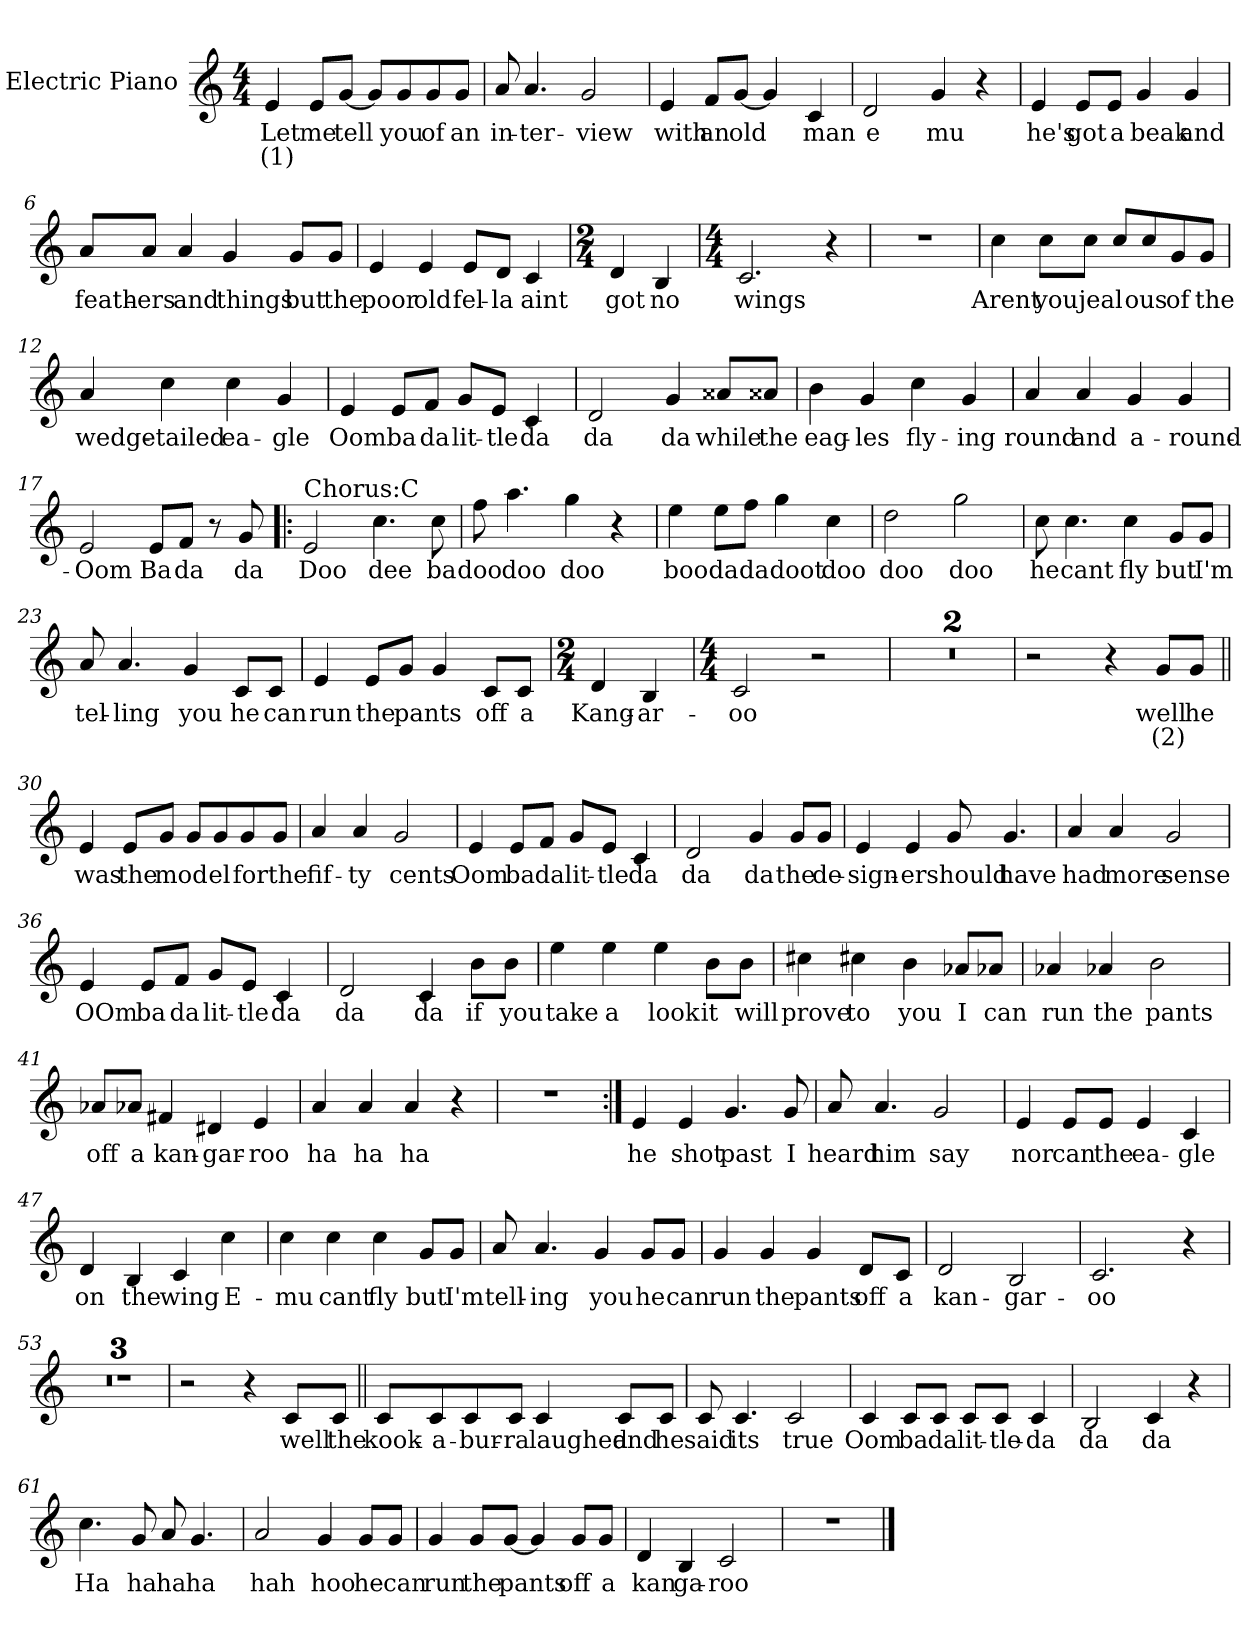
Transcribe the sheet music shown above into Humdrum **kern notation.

**kern	**text	**text
*part1	*part1	*part1
*staff1	*staff1	*staff1
*I"Electric Piano	*	*
*I'E.Pno	*	*
*clefG2	*	*
*k[]	*	*
*C:	*	*
*M4/4	*	*
=1	=1	=1
4e/	Let	(1)
8e/L	me	.
[8g/J	tell	.
8g/L]	.	.
8g/	you	.
8g/	of	.
8g/J	an	.
=2	=2	=2
8a/	in-	.
4.a/	-ter-	.
2g/	-view	.
=3	=3	=3
4e/	with	.
8f/L	an	.
[8g/J	old	.
4g/]	.	.
4c/	man	.
=4	=4	=4
2d/	e	.
4g/	mu	.
4r	.	.
!!LO:LB:g=z
=5	=5	=5
4e/	he's	.
8e/L	got	.
8e/J	a	.
4g/	beak	.
4g/	and	.
=6	=6	=6
8a/L	feath-	.
8a/J	-ers	.
4a/	and	.
4g/	things	.
8g/L	but	.
8g/J	the	.
=7	=7	=7
4e/	poor	.
4e/	old	.
8e/L	fel-	.
8d/J	-la	.
4c/	aint	.
!!LO:LB:g=z
=8	=8	=8
*M2/4	*	*
4d/	got	.
4B/	no	.
=9	=9	=9
*M4/4	*	*
2.c/	wings	.
4r	.	.
=10	=10	=10
1r	.	.
=11	=11	=11
4cc\	Arent	.
8cc\L	you	.
8cc\J	-jeal	.
8cc/L	.	.
8cc/	ous	.
8g/	of	.
8g/J	the	.
=12	=12	=12
4a/	wedge-	.
4cc\	-tailed	.
4cc\	ea-	.
4g/	-gle	.
!!LO:LB:g=z
=13	=13	=13
4e/	Oom	.
8e/L	ba	.
8f/J	da	.
8g/L	lit-	.
8e/J	-tle	.
4c/	da	.
=14	=14	=14
2d/	da	.
4g/	da	.
8a##X/L	while	.
8a##X/J	the	.
=15	=15	=15
4b\	eag-	.
4g/	-les	.
4cc\	fly-	.
4g/	-ing	.
=16	=16	=16
4a/	round	.
4a/	and	.
4g/	a-	.
4g/	-round-	.
!!LO:LB:g=z
=17	=17	=17
2e/	Oom	.
8e/L	Ba	.
8f/J	da	.
8r	.	.
8g/	da	.
=18!|:	=18!|:	=18!|:
!LO:TX:a:t=Chorus&colon;C	!	!
2e/	Doo	.
4.cc\	dee	.
8cc\	ba	.
=19	=19	=19
8ff\	doo	.
4.aa\	doo	.
4gg\	doo	.
4r	.	.
=20	=20	=20
4ee\	boo	.
8ee\L	da	.
8ff\J	da	.
4gg\	doot	.
4cc\	doo	.
=21	=21	=21
2dd\	doo	.
2gg\	doo	.
!!LO:LB:g=z
=22	=22	=22
8cc\	he	.
4.cc\	cant	.
4cc\	fly	.
8g/L	but	.
8g/J	I'm	.
=23	=23	=23
8a/	tel-	.
4.a/	-ling	.
4g/	you	.
8c/L	he	.
8c/J	can	.
=24	=24	=24
4e/	run	.
8e/L	the	.
8g/J	pants	.
4g/	.	.
8c/L	off	.
8c/J	a	.
=25	=25	=25
*M2/4	*	*
4d/	Kang-	.
4B/	-ar-	.
!!LO:LB:g=z
=26	=26	=26
*M4/4	*	*
2c/	-oo	.
2r	.	.
=27	=27	=27
1r	.	.
=28	=28	=28
1r	.	.
=29	=29	=29
2r	.	.
4r	.	.
8g/L	well	(2)
8g/J	he	.
=30||	=30||	=30||
4e/	was	.
8e/L	the	.
8g/J	-mod	.
8g/L	.	.
8g/	el	.
8g/	for	.
8g/J	the	.
=31	=31	=31
4a/	fif-	.
4a/	-ty	.
2g/	cents	.
!!LO:LB:g=z
=32	=32	=32
4e/	Oom	.
8e/L	ba	.
8f/J	da	.
8g/L	lit-	.
8e/J	-tle	.
4c/	da	.
=33	=33	=33
2d/	da	.
4g/	da	.
8g/L	the	.
8g/J	de-	.
=34	=34	=34
4e/	-sign-	.
4e/	-er	.
8g/	should	.
4.g/	have	.
=35	=35	=35
4a/	had	.
4a/	more	.
2g/	sense	.
!!LO:PB:g=z
=36	=36	=36
4e/	OOm	.
8e/L	ba	.
8f/J	da	.
8g/L	lit-	.
8e/J	-tle	.
4c/	da	.
=37	=37	=37
2d/	da	.
4c/	da	.
8b\L	if	.
8b\J	you	.
=38	=38	=38
4ee\	take	.
4ee\	a	.
4ee\	look	.
8b\L	it	.
8b\J	will	.
=39	=39	=39
4cc#X\	prove	.
4cc#X\	to	.
4b\	you	.
8a-X/L	I	.
8a-X/J	can	.
!!LO:LB:g=z
=40	=40	=40
4a-X/	run	.
4a-X/	the	.
2b\	pants	.
=41	=41	=41
8a-X/L	off	.
8a-X/J	a	.
4f#X/	kan-	.
4d#X/	-gar-	.
4e/	-roo	.
=42	=42	=42
4a/	ha	.
4a/	ha	.
4a/	ha	.
4r	.	.
=43	=43	=43
1r	.	.
=44:|!	=44:|!	=44:|!
4e/	he	.
4e/	shot	.
4.g/	past	.
8g/	I	.
!!LO:LB:g=z
=45	=45	=45
8a/	heard	.
4.a/	him	.
2g/	say	.
=46	=46	=46
4e/	nor	.
8e/L	can	.
8e/J	the	.
4e/	ea-	.
4c/	-gle	.
=47	=47	=47
4d/	on	.
4B/	the	.
4c/	wing	.
4cc\	E-	.
=48	=48	=48
4cc\	-mu	.
4cc\	cant	.
4cc\	fly	.
8g/L	but	.
8g/J	I'm	.
!!LO:LB:g=z
=49	=49	=49
8a/	tell-	.
4.a/	-ing	.
4g/	you	.
8g/L	he	.
8g/J	can	.
=50	=50	=50
4g/	run	.
4g/	the	.
4g/	pants	.
8d/L	off	.
8c/J	a	.
=51	=51	=51
2d/	kan-	.
2B/	-gar-	.
=52	=52	=52
2.c/	-oo	.
4r	.	.
=53	=53	=53
1r	.	.
=54	=54	=54
1r	.	.
=55	=55	=55
1r	.	.
!!LO:LB:g=z
=56	=56	=56
2r	.	.
4r	.	.
8c/L	well	.
8c/J	the	.
=57||	=57||	=57||
8c/L	kook-	.
8c/	-a-	.
8c/	-bur-	.
8c/J	-ra	.
4c/	laughed	.
8c/L	and	.
8c/J	he	.
=58	=58	=58
8c/	said	.
4.c/	its	.
2c/	true	.
!!LO:LB:g=z
=59	=59	=59
4c/	Oom	.
8c/L	ba	.
8c/J	da	.
8c/L	lit-	.
8c/J	-tle-	.
4c/	da	.
=60	=60	=60
2B/	da	.
4c/	da	.
4r	.	.
=61	=61	=61
4.cc\	Ha	.
8g/	ha	.
8a/	ha	.
4.g/	ha	.
=62	=62	=62
2a/	hah	.
4g/	hoo	.
8g/L	he	.
8g/J	can	.
!!LO:LB:g=z
=63	=63	=63
4g/	run	.
8g/L	the	.
[8g/J	pants	.
4g/]	.	.
8g/L	off	.
8g/J	a	.
=64	=64	=64
4d/	kan	.
4B/	-ga-	.
2c/	-roo	.
=65	=65	=65
1r	.	.
==	==	==
*-	*-	*-
